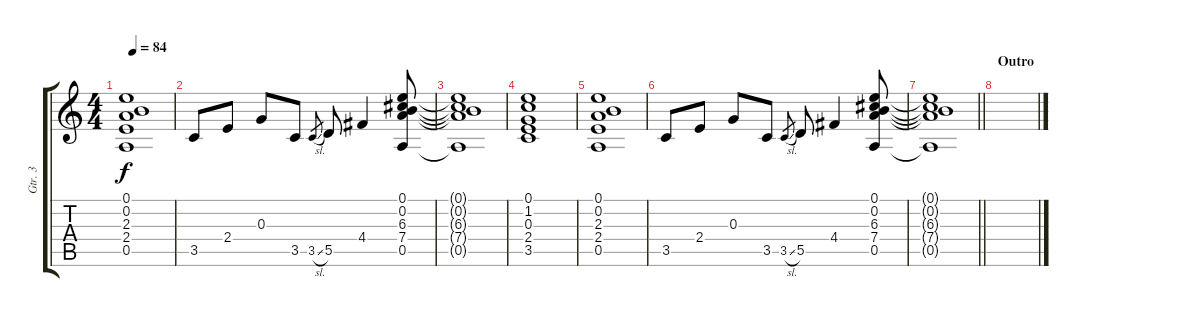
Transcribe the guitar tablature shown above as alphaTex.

\track ("Gtr. 3" "Gtr. 3") {instrument electricguitarclean}
\staff {score tabs}
\tuning (E4 B3 G3 D3 A2 E2) {hide}
\ts (4 4)
\tempo 84
\clef g2
\ks c
(0.1 0.2 2.3 2.4 0.5).1{dy f} |
3.5.8 2.4.8 0.3.8 3.5.8 3.5{sl}.8{gr} 5.5.8 4.4.4 (0.1 0.2 6.3 7.4 0.5).8 |
(0.1{t} 0.2{t} 6.3{t} 7.4{t} 0.5{t}).1 |
(0.1 1.2 0.3 2.4 3.5).1 |
(0.1 0.2 2.3 2.4 0.5).1 |
3.5.8 2.4.8 0.3.8 3.5.8 3.5{sl}.8{gr} 5.5.8 4.4.4 (0.1 0.2 6.3 7.4 0.5).8 |
\barLineRight lightlight
(0.1{t} 0.2{t} 6.3{t} 7.4{t} 0.5{t}).1 |
\section ("" "Outro")
